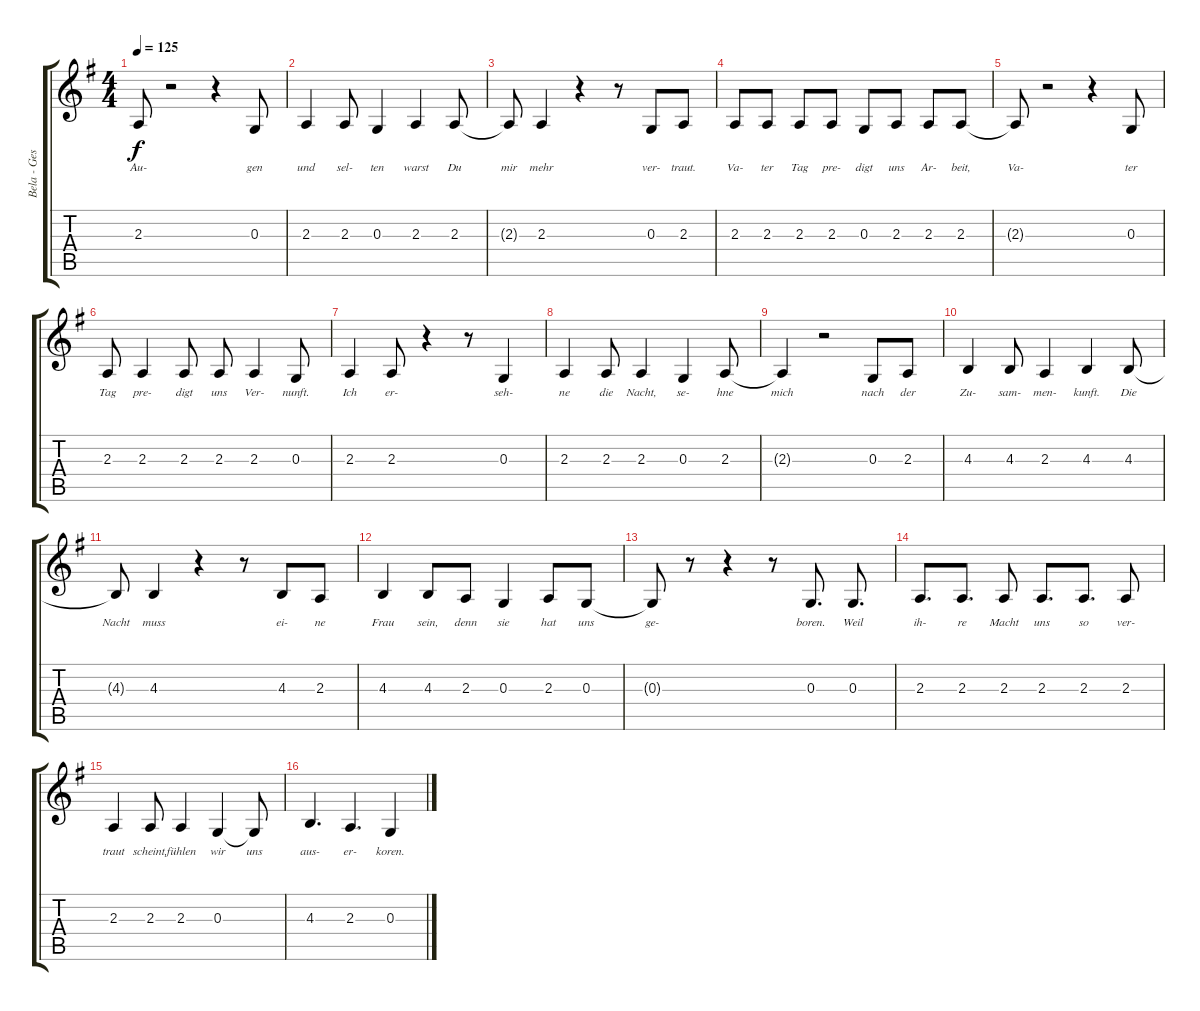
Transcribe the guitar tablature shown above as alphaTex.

\track ("Bela - Gesang" "Bela - Ges") {instrument lead8bassandlead}
\staff {score tabs}
\tuning (E4 B3 G3 D3 A2 E2) {hide}
\ts (4 4)
\tempo 125
\clef g2
\ks g
2.3{t}.8{lyrics (0 "Au-") lyrics (1 "") lyrics (2 "") lyrics (3 "") lyrics (4 "") dy f} r.2 r.4 0.3.8{lyrics (0 "gen") lyrics (1 "") lyrics (2 "") lyrics (3 "") lyrics (4 "")} |
2.3.4{lyrics (0 "und") lyrics (1 "") lyrics (2 "") lyrics (3 "") lyrics (4 "")} 2.3.8{lyrics (0 "sel-") lyrics (1 "") lyrics (2 "") lyrics (3 "") lyrics (4 "")} 0.3.4{lyrics (0 "ten") lyrics (1 "") lyrics (2 "") lyrics (3 "") lyrics (4 "")} 2.3.4{lyrics (0 "warst") lyrics (1 "") lyrics (2 "") lyrics (3 "") lyrics (4 "")} 2.3.8{lyrics (0 "Du") lyrics (1 "") lyrics (2 "") lyrics (3 "") lyrics (4 "")} |
2.3{t}.8{lyrics (0 "mir") lyrics (1 "") lyrics (2 "") lyrics (3 "") lyrics (4 "")} 2.3.4{lyrics (0 "mehr") lyrics (1 "") lyrics (2 "") lyrics (3 "") lyrics (4 "")} r.4 r.8 0.3.8{lyrics (0 "ver-") lyrics (1 "") lyrics (2 "") lyrics (3 "") lyrics (4 "")} 2.3.8{lyrics (0 "traut.") lyrics (1 "") lyrics (2 "") lyrics (3 "") lyrics (4 "")} |
2.3.8{lyrics (0 "Va-") lyrics (1 "") lyrics (2 "") lyrics (3 "") lyrics (4 "")} 2.3.8{lyrics (0 "ter") lyrics (1 "") lyrics (2 "") lyrics (3 "") lyrics (4 "")} 2.3.8{lyrics (0 "Tag") lyrics (1 "") lyrics (2 "") lyrics (3 "") lyrics (4 "")} 2.3.8{lyrics (0 "pre-") lyrics (1 "") lyrics (2 "") lyrics (3 "") lyrics (4 "")} 0.3.8{lyrics (0 "digt") lyrics (1 "") lyrics (2 "") lyrics (3 "") lyrics (4 "")} 2.3.8{lyrics (0 "uns") lyrics (1 "") lyrics (2 "") lyrics (3 "") lyrics (4 "")} 2.3.8{lyrics (0 "Ar-") lyrics (1 "") lyrics (2 "") lyrics (3 "") lyrics (4 "")} 2.3.8{lyrics (0 "beit,") lyrics (1 "") lyrics (2 "") lyrics (3 "") lyrics (4 "")} |
2.3{t}.8{lyrics (0 "Va-") lyrics (1 "") lyrics (2 "") lyrics (3 "") lyrics (4 "")} r.2 r.4 0.3.8{lyrics (0 "ter") lyrics (1 "") lyrics (2 "") lyrics (3 "") lyrics (4 "")} |
2.3.8{lyrics (0 "Tag") lyrics (1 "") lyrics (2 "") lyrics (3 "") lyrics (4 "")} 2.3.4{lyrics (0 "pre-") lyrics (1 "") lyrics (2 "") lyrics (3 "") lyrics (4 "")} 2.3.8{lyrics (0 "digt") lyrics (1 "") lyrics (2 "") lyrics (3 "") lyrics (4 "")} 2.3.8{lyrics (0 "uns") lyrics (1 "") lyrics (2 "") lyrics (3 "") lyrics (4 "")} 2.3.4{lyrics (0 "Ver-") lyrics (1 "") lyrics (2 "") lyrics (3 "") lyrics (4 "")} 0.3.8{lyrics (0 "nunft.") lyrics (1 "") lyrics (2 "") lyrics (3 "") lyrics (4 "")} |
2.3.4{lyrics (0 "Ich") lyrics (1 "") lyrics (2 "") lyrics (3 "") lyrics (4 "")} 2.3.8{lyrics (0 "er-") lyrics (1 "") lyrics (2 "") lyrics (3 "") lyrics (4 "")} r.4 r.8 0.3.4{lyrics (0 "seh-") lyrics (1 "") lyrics (2 "") lyrics (3 "") lyrics (4 "")} |
2.3.4{lyrics (0 "ne") lyrics (1 "") lyrics (2 "") lyrics (3 "") lyrics (4 "")} 2.3.8{lyrics (0 "die") lyrics (1 "") lyrics (2 "") lyrics (3 "") lyrics (4 "")} 2.3.4{lyrics (0 "Nacht,") lyrics (1 "") lyrics (2 "") lyrics (3 "") lyrics (4 "")} 0.3.4{lyrics (0 "se-") lyrics (1 "") lyrics (2 "") lyrics (3 "") lyrics (4 "")} 2.3.8{lyrics (0 "hne") lyrics (1 "") lyrics (2 "") lyrics (3 "") lyrics (4 "")} |
2.3{t}.4{lyrics (0 "mich") lyrics (1 "") lyrics (2 "") lyrics (3 "") lyrics (4 "")} r.2 0.3.8{lyrics (0 "nach") lyrics (1 "") lyrics (2 "") lyrics (3 "") lyrics (4 "")} 2.3.8{lyrics (0 "der") lyrics (1 "") lyrics (2 "") lyrics (3 "") lyrics (4 "")} |
4.3.4{lyrics (0 "Zu-") lyrics (1 "") lyrics (2 "") lyrics (3 "") lyrics (4 "")} 4.3.8{lyrics (0 "sam-") lyrics (1 "") lyrics (2 "") lyrics (3 "") lyrics (4 "")} 2.3.4{lyrics (0 "men-") lyrics (1 "") lyrics (2 "") lyrics (3 "") lyrics (4 "")} 4.3.4{lyrics (0 "kunft.") lyrics (1 "") lyrics (2 "") lyrics (3 "") lyrics (4 "")} 4.3.8{lyrics (0 "Die") lyrics (1 "") lyrics (2 "") lyrics (3 "") lyrics (4 "")} |
4.3{t}.8{lyrics (0 "Nacht") lyrics (1 "") lyrics (2 "") lyrics (3 "") lyrics (4 "")} 4.3.4{lyrics (0 "muss") lyrics (1 "") lyrics (2 "") lyrics (3 "") lyrics (4 "")} r.4 r.8 4.3.8{lyrics (0 "ei-") lyrics (1 "") lyrics (2 "") lyrics (3 "") lyrics (4 "")} 2.3.8{lyrics (0 "ne") lyrics (1 "") lyrics (2 "") lyrics (3 "") lyrics (4 "")} |
4.3.4{lyrics (0 "Frau") lyrics (1 "") lyrics (2 "") lyrics (3 "") lyrics (4 "")} 4.3.8{lyrics (0 "sein,") lyrics (1 "") lyrics (2 "") lyrics (3 "") lyrics (4 "")} 2.3.8{lyrics (0 "denn") lyrics (1 "") lyrics (2 "") lyrics (3 "") lyrics (4 "")} 0.3.4{lyrics (0 "sie") lyrics (1 "") lyrics (2 "") lyrics (3 "") lyrics (4 "")} 2.3.8{lyrics (0 "hat") lyrics (1 "") lyrics (2 "") lyrics (3 "") lyrics (4 "")} 0.3.8{lyrics (0 "uns") lyrics (1 "") lyrics (2 "") lyrics (3 "") lyrics (4 "")} |
0.3{t}.8{lyrics (0 "ge-") lyrics (1 "") lyrics (2 "") lyrics (3 "") lyrics (4 "")} r.8 r.4 r.8 0.3.8{d lyrics (0 "boren.") lyrics (1 "") lyrics (2 "") lyrics (3 "") lyrics (4 "")} 0.3.8{d lyrics (0 "Weil") lyrics (1 "") lyrics (2 "") lyrics (3 "") lyrics (4 "")} |
2.3.8{d lyrics (0 "ih-") lyrics (1 "") lyrics (2 "") lyrics (3 "") lyrics (4 "")} 2.3.8{d lyrics (0 "re") lyrics (1 "") lyrics (2 "") lyrics (3 "") lyrics (4 "")} 2.3.8{lyrics (0 "Macht") lyrics (1 "") lyrics (2 "") lyrics (3 "") lyrics (4 "")} 2.3.8{d lyrics (0 "uns") lyrics (1 "") lyrics (2 "") lyrics (3 "") lyrics (4 "")} 2.3.8{d lyrics (0 "so") lyrics (1 "") lyrics (2 "") lyrics (3 "") lyrics (4 "")} 2.3.8{lyrics (0 "ver-") lyrics (1 "") lyrics (2 "") lyrics (3 "") lyrics (4 "")} |
2.3.4{lyrics (0 "traut") lyrics (1 "") lyrics (2 "") lyrics (3 "") lyrics (4 "")} 2.3.8{lyrics (0 "scheint,") lyrics (1 "") lyrics (2 "") lyrics (3 "") lyrics (4 "")} 2.3.4{lyrics (0 "fühlen") lyrics (1 "") lyrics (2 "") lyrics (3 "") lyrics (4 "")} 0.3.4{lyrics (0 "wir") lyrics (1 "") lyrics (2 "") lyrics (3 "") lyrics (4 "")} 0.3{t}.8{lyrics (0 "uns") lyrics (1 "") lyrics (2 "") lyrics (3 "") lyrics (4 "")} |
4.3.4{d lyrics (0 "aus-") lyrics (1 "") lyrics (2 "") lyrics (3 "") lyrics (4 "")} 2.3.4{d lyrics (0 "er-") lyrics (1 "") lyrics (2 "") lyrics (3 "") lyrics (4 "")} 0.3.4{lyrics (0 "koren.") lyrics (1 "") lyrics (2 "") lyrics (3 "") lyrics (4 "")}
